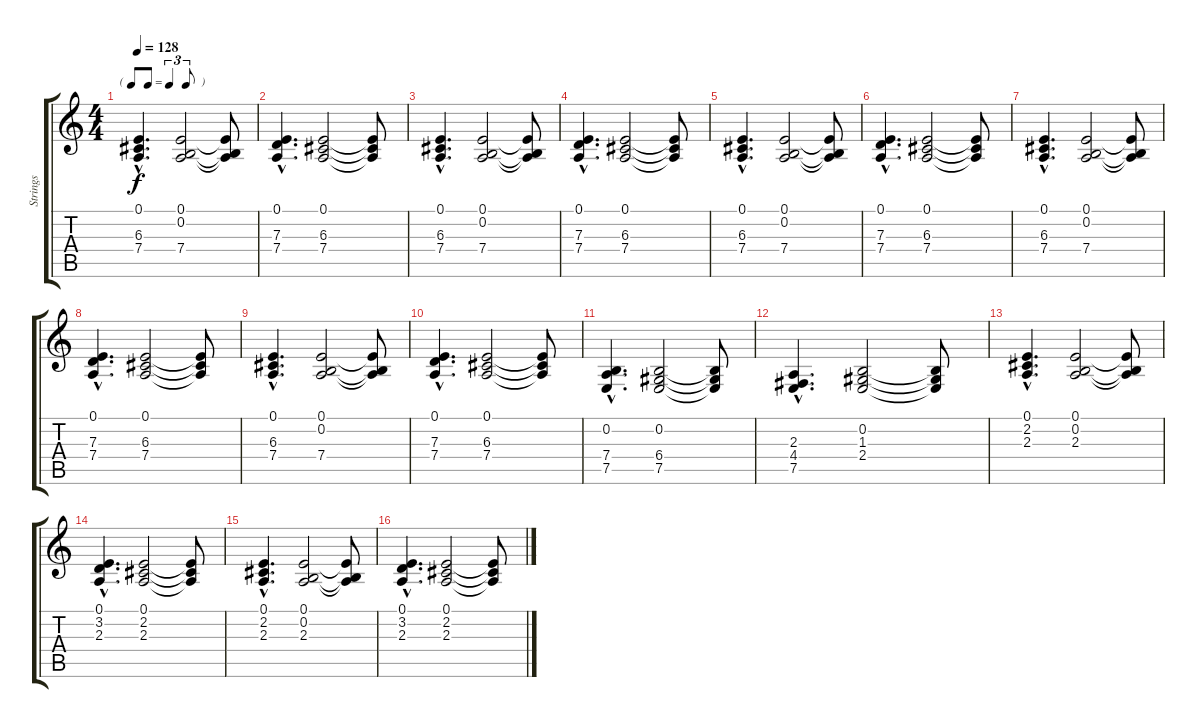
\track ("Strings" "Strings") {instrument tremolostrings}
\staff {score tabs}
\tuning (E4 B3 G3 D3 A2 E2) {hide}
\ts (4 4)
\tf triplet8th
\tempo 128
\clef g2
\ks c
(0.1{hac} 6.3{hac} 7.4{hac}).4{d dy f} (0.1 0.2 7.4).2 (0.1{t} 0.2{t} 7.4{t}).8 |
(0.1{hac} 7.3{hac} 7.4{hac}).4{d} (0.1 6.3 7.4).2 (0.1{t} 6.3{t} 7.4{t}).8 |
(0.1{hac} 6.3{hac} 7.4{hac}).4{d} (0.1 0.2 7.4).2 (0.1{t} 0.2{t} 7.4{t}).8 |
(0.1{hac} 7.3{hac} 7.4{hac}).4{d} (0.1 6.3 7.4).2 (0.1{t} 6.3{t} 7.4{t}).8 |
(0.1{hac} 6.3{hac} 7.4{hac}).4{d} (0.1 0.2 7.4).2 (0.1{t} 0.2{t} 7.4{t}).8 |
(0.1{hac} 7.3{hac} 7.4{hac}).4{d} (0.1 6.3 7.4).2 (0.1{t} 6.3{t} 7.4{t}).8 |
(0.1{hac} 6.3{hac} 7.4{hac}).4{d} (0.1 0.2 7.4).2 (0.1{t} 0.2{t} 7.4{t}).8 |
(0.1{hac} 7.3{hac} 7.4{hac}).4{d} (0.1 6.3 7.4).2 (0.1{t} 6.3{t} 7.4{t}).8 |
(0.1{hac} 6.3{hac} 7.4{hac}).4{d} (0.1 0.2 7.4).2 (0.1{t} 0.2{t} 7.4{t}).8 |
(0.1{hac} 7.3{hac} 7.4{hac}).4{d} (0.1 6.3 7.4).2 (0.1{t} 6.3{t} 7.4{t}).8 |
(0.2{hac} 7.4{hac} 7.5{hac}).4{d} (0.2 6.4 7.5).2 (0.2{t} 6.4{t} 7.5{t}).8 |
(2.3{hac} 4.4{hac} 7.5{hac}).4{d} (0.2 1.3 2.4).2 (0.2{t} 1.3{t} 2.4{t}).8 |
(0.1{hac} 2.2{hac} 2.3{hac}).4{d} (0.1 0.2 2.3).2 (0.1{t} 0.2{t} 2.3{t}).8 |
(0.1{hac} 3.2{hac} 2.3{hac}).4{d} (0.1 2.2 2.3).2 (0.1{t} 2.2{t} 2.3{t}).8 |
(0.1{hac} 2.2{hac} 2.3{hac}).4{d} (0.1 0.2 2.3).2 (0.1{t} 0.2{t} 2.3{t}).8 |
(0.1{hac} 3.2{hac} 2.3{hac}).4{d} (0.1 2.2 2.3).2 (0.1{t} 2.2{t} 2.3{t}).8
